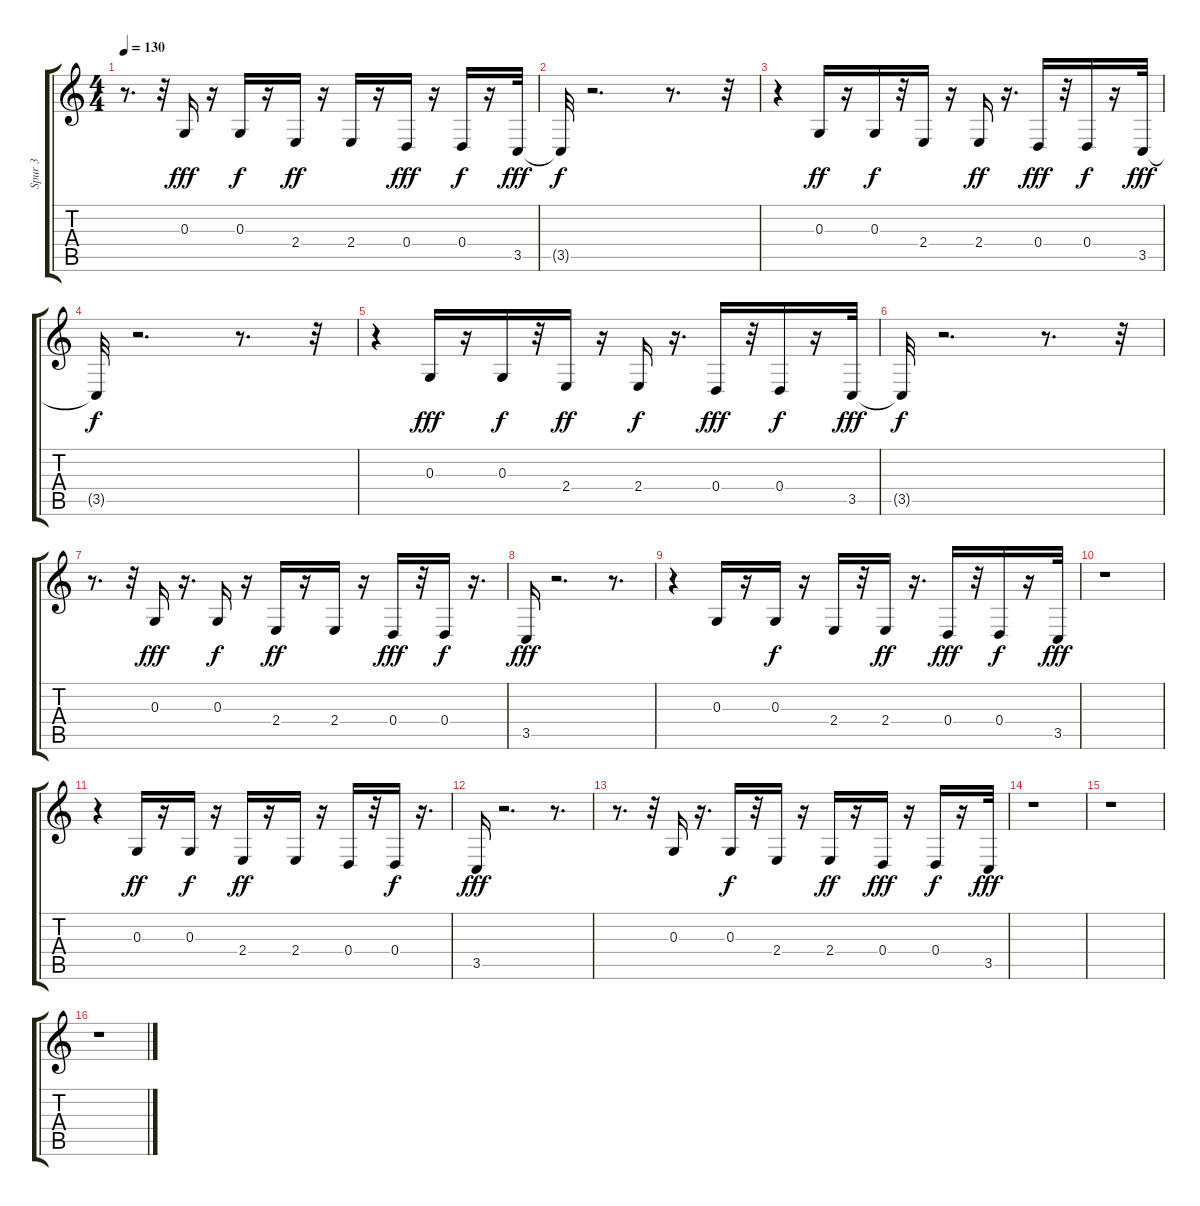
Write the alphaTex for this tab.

\track ("Spur 3" "Spur 3") {instrument choiraahs}
\staff {score tabs}
\tuning (E4 B3 G3 D3 A2 E2) {hide}
\ts (4 4)
\tempo 130
\clef g2
\ks c
r.8{d dy fff} r.32 0.3.16 r.16 0.3.16{dy f} r.16 2.4.16{dy ff} r.16 2.4.16 r.16 0.4.16{dy fff} r.16 0.4.16{dy f} r.16 3.5.32{dy fff} |
3.5{t}.32{dy f} r.2{d} r.8{d} r.32 |
r.4 0.3.16{dy ff} r.16 0.3.16{dy f} r.32 2.4.16 r.16 2.4.16{dy ff} r.16{d} 0.4.16{dy fff} r.32 0.4.16{dy f} r.16 3.5.32{dy fff} |
3.5{t}.32{dy f} r.2{d} r.8{d} r.32 |
r.4 0.3.16{dy fff} r.16 0.3.16{dy f} r.32 2.4.16{dy ff} r.16 2.4.16{dy f} r.16{d} 0.4.16{dy fff} r.32 0.4.16{dy f} r.16 3.5.32{dy fff} |
3.5{t}.32{dy f} r.2{d} r.8{d} r.32 |
r.8{d} r.32 0.3.16{dy fff} r.16{d} 0.3.16{dy f} r.16 2.4.16{dy ff} r.16 2.4.16 r.16 0.4.16{dy fff} r.32 0.4.16{dy f} r.16{d} |
3.5.16{dy fff} r.2{d} r.8{d} |
r.4 0.3.16 r.16 0.3.16{dy f} r.16 2.4.16 r.32 2.4.16{dy ff} r.16{d} 0.4.16{dy fff} r.32 0.4.16{dy f} r.16 3.5.32{dy fff} |
r.1 |
r.4 0.3.16{dy ff} r.16 0.3.16{dy f} r.16 2.4.16{dy ff} r.16 2.4.16 r.16 0.4.16 r.32 0.4.16{dy f} r.16{d} |
3.5.16{dy fff} r.2{d} r.8{d} |
r.8{d} r.32 0.3.16 r.16{d} 0.3.16{dy f} r.32 2.4.16 r.16 2.4.16{dy ff} r.16 0.4.16{dy fff} r.16 0.4.16{dy f} r.16 3.5.32{dy fff} |
r.1 |
r.1 |
r.1
